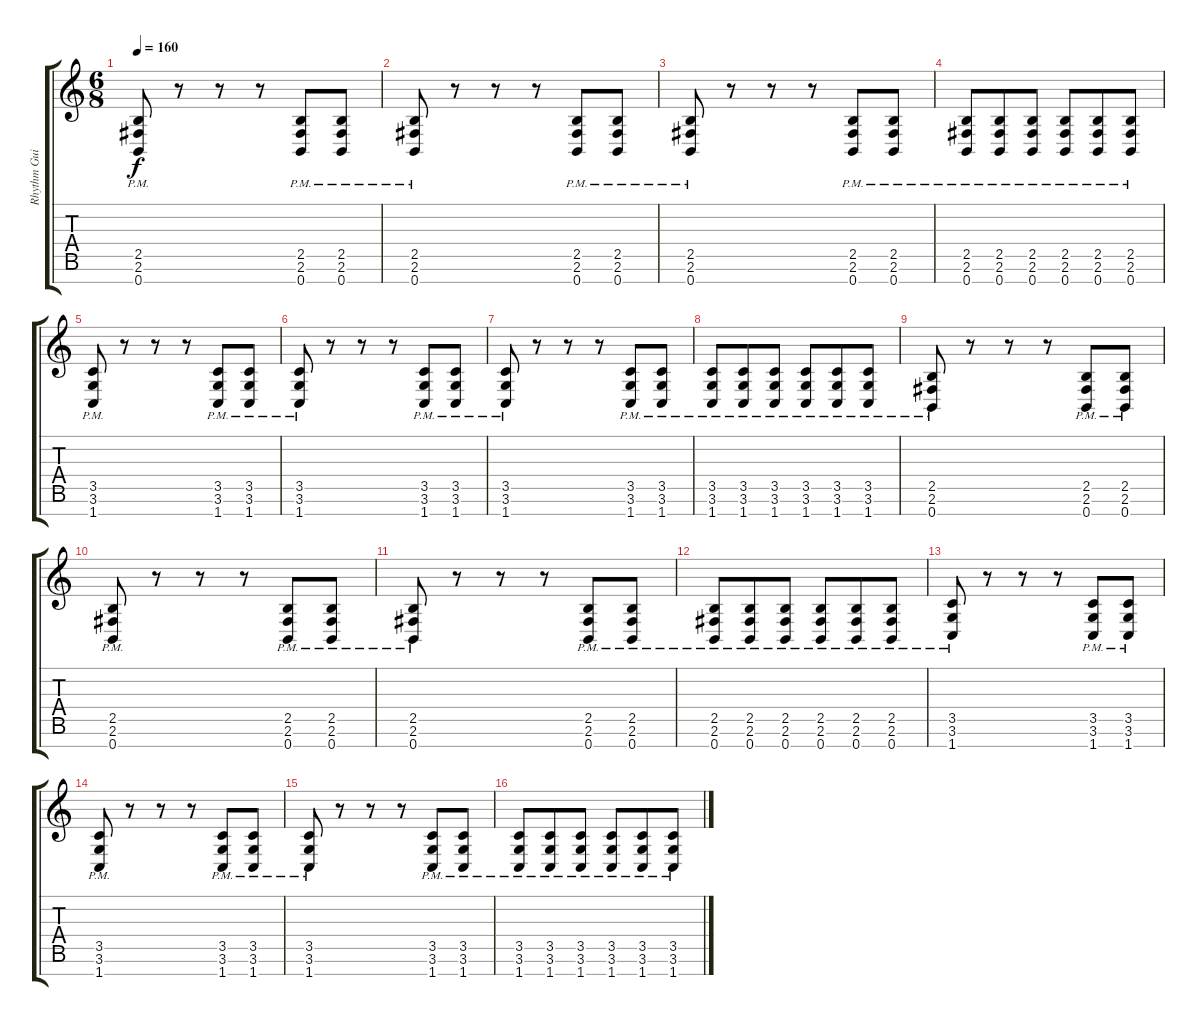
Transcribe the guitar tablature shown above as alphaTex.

\track ("Rhythm Guitar 2" "Rhythm Gui") {instrument distortionguitar}
\staff {score tabs}
\tuning (E4 B3 G3 D3 A2 E2 B1) {hide}
\ts (6 8)
\tempo 160
\clef g2
\ks c
(2.5 2.6 0.7{pm}).8{dy f instrument distortionguitar} r.8 r.8 r.8 (2.5 2.6 0.7{pm}).8 (2.5 2.6 0.7{pm}).8 |
(2.5 2.6 0.7{pm}).8 r.8 r.8 r.8 (2.5 2.6 0.7{pm}).8 (2.5 2.6 0.7{pm}).8 |
(2.5 2.6 0.7{pm}).8 r.8 r.8 r.8 (2.5 2.6 0.7{pm}).8 (2.5 2.6 0.7{pm}).8 |
(2.5 2.6 0.7{pm}).8 (2.5 2.6 0.7{pm}).8 (2.5 2.6 0.7{pm}).8 (2.5 2.6 0.7{pm}).8 (2.5 2.6 0.7{pm}).8 (2.5 2.6 0.7{pm}).8 |
(3.5 3.6 1.7{pm}).8 r.8 r.8 r.8 (3.5 3.6 1.7{pm}).8 (3.5 3.6 1.7{pm}).8 |
(3.5 3.6 1.7{pm}).8 r.8 r.8 r.8 (3.5 3.6 1.7{pm}).8 (3.5 3.6 1.7{pm}).8 |
(3.5 3.6 1.7{pm}).8 r.8 r.8 r.8 (3.5 3.6 1.7{pm}).8 (3.5 3.6 1.7{pm}).8 |
(3.5 3.6 1.7{pm}).8 (3.5 3.6 1.7{pm}).8 (3.5 3.6 1.7{pm}).8 (3.5 3.6 1.7{pm}).8 (3.5 3.6 1.7{pm}).8 (3.5 3.6 1.7{pm}).8 |
(2.5 2.6 0.7{pm}).8 r.8 r.8 r.8 (2.5 2.6 0.7{pm}).8 (2.5 2.6 0.7{pm}).8 |
(2.5 2.6 0.7{pm}).8 r.8 r.8 r.8 (2.5 2.6 0.7{pm}).8 (2.5 2.6 0.7{pm}).8 |
(2.5 2.6 0.7{pm}).8 r.8 r.8 r.8 (2.5 2.6 0.7{pm}).8 (2.5 2.6 0.7{pm}).8 |
(2.5 2.6 0.7{pm}).8 (2.5 2.6 0.7{pm}).8 (2.5 2.6 0.7{pm}).8 (2.5 2.6 0.7{pm}).8 (2.5 2.6 0.7{pm}).8 (2.5 2.6 0.7{pm}).8 |
(3.5 3.6 1.7{pm}).8 r.8 r.8 r.8 (3.5 3.6 1.7{pm}).8 (3.5 3.6 1.7{pm}).8 |
(3.5 3.6 1.7{pm}).8 r.8 r.8 r.8 (3.5 3.6 1.7{pm}).8 (3.5 3.6 1.7{pm}).8 |
(3.5 3.6 1.7{pm}).8 r.8 r.8 r.8 (3.5 3.6 1.7{pm}).8 (3.5 3.6 1.7{pm}).8 |
(3.5 3.6 1.7{pm}).8 (3.5 3.6 1.7{pm}).8 (3.5 3.6 1.7{pm}).8 (3.5 3.6 1.7{pm}).8 (3.5 3.6 1.7{pm}).8 (3.5 3.6 1.7{pm}).8
